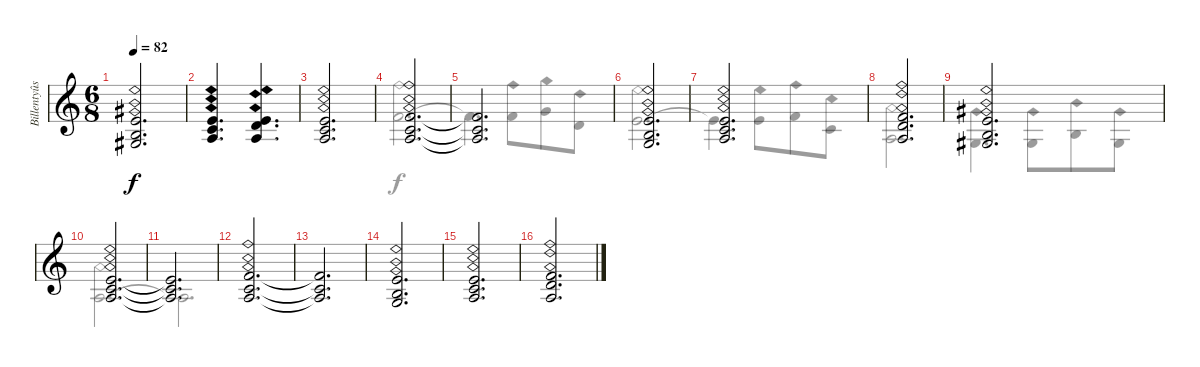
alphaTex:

\track ("Billentyûs 1 (Don Airey/Gavin Wright)" "Billentyûs") {instrument stringensemble1}
\staff {score}
\tuning (E4 B3 G3 D3 A2 E2) {hide}
\voice
\ts (6 8)
\tempo 82
\clef g2
\ks c
(0.1{ph 12} 0.2{ph 12} 1.3{ph 12}).2{d dy f} |
(0.1{ph 12} 1.2{ph 12} 2.3{ph 12}).4{d} (0.1{ph 12} 3.2{ph 12} 2.3{ph 12}).4{d} |
(0.1{ph 12} 1.2{ph 12} 2.3{ph 12}).2{d} |
(1.1{ph 12} 1.2{ph 12} 2.3{ph 12}).2{d} |
(1.1{t} 1.2{t} 2.3{t}).2{d} |
(0.1{ph 12} 0.2{ph 12} 0.3{ph 12}).2{d} |
(0.1{ph 12} 1.2{ph 12} 2.3{ph 12}).2{d} |
(1.1{ph 12} 3.2{ph 12} 2.3{ph 12}).2{d} |
(0.1{ph 12} 0.2{ph 12} 1.3{ph 12}).2{d} |
(0.1{ph 12} 1.2{ph 12} 2.3{ph 12}).2{d} |
(0.1{t} 1.2{t} 2.3{t}).2{d} |
(1.1{ph 12} 1.2{ph 12} 2.3{ph 12}).2{d} |
(1.1{t} 1.2{t} 2.3{t}).2{d} |
(0.1{ph 12} 0.2{ph 12} 0.3{ph 12}).2{d} |
(0.1{ph 12} 1.2{ph 12} 2.3{ph 12}).2{d} |
(1.1{ph 12} 3.2{ph 12} 2.3{ph 12}).2{d}
\voice
\clef g2
\ottava regular
\simile none
\ks c
|
|
|
1.1{ph 12}.2{d} |
1.1{t}.4{d} 1.1{ph 12}.8 3.1{ph 12}.8 3.2{ph 12}.8 |
0.1{ph 12}.2{d} |
0.1{t}.4{d} 0.1{ph 12}.8 1.1{ph 12}.8 1.2{ph 12}.8 |
2.3{ph 12}.2{d} |
1.3{ph 12}.4{d} 1.3{ph 12}.8 0.2{ph 12}.8 1.3{ph 12}.8 |
2.3{ph 12}.2{d} |
2.3{t}.2{d} |
|
|
|
|
